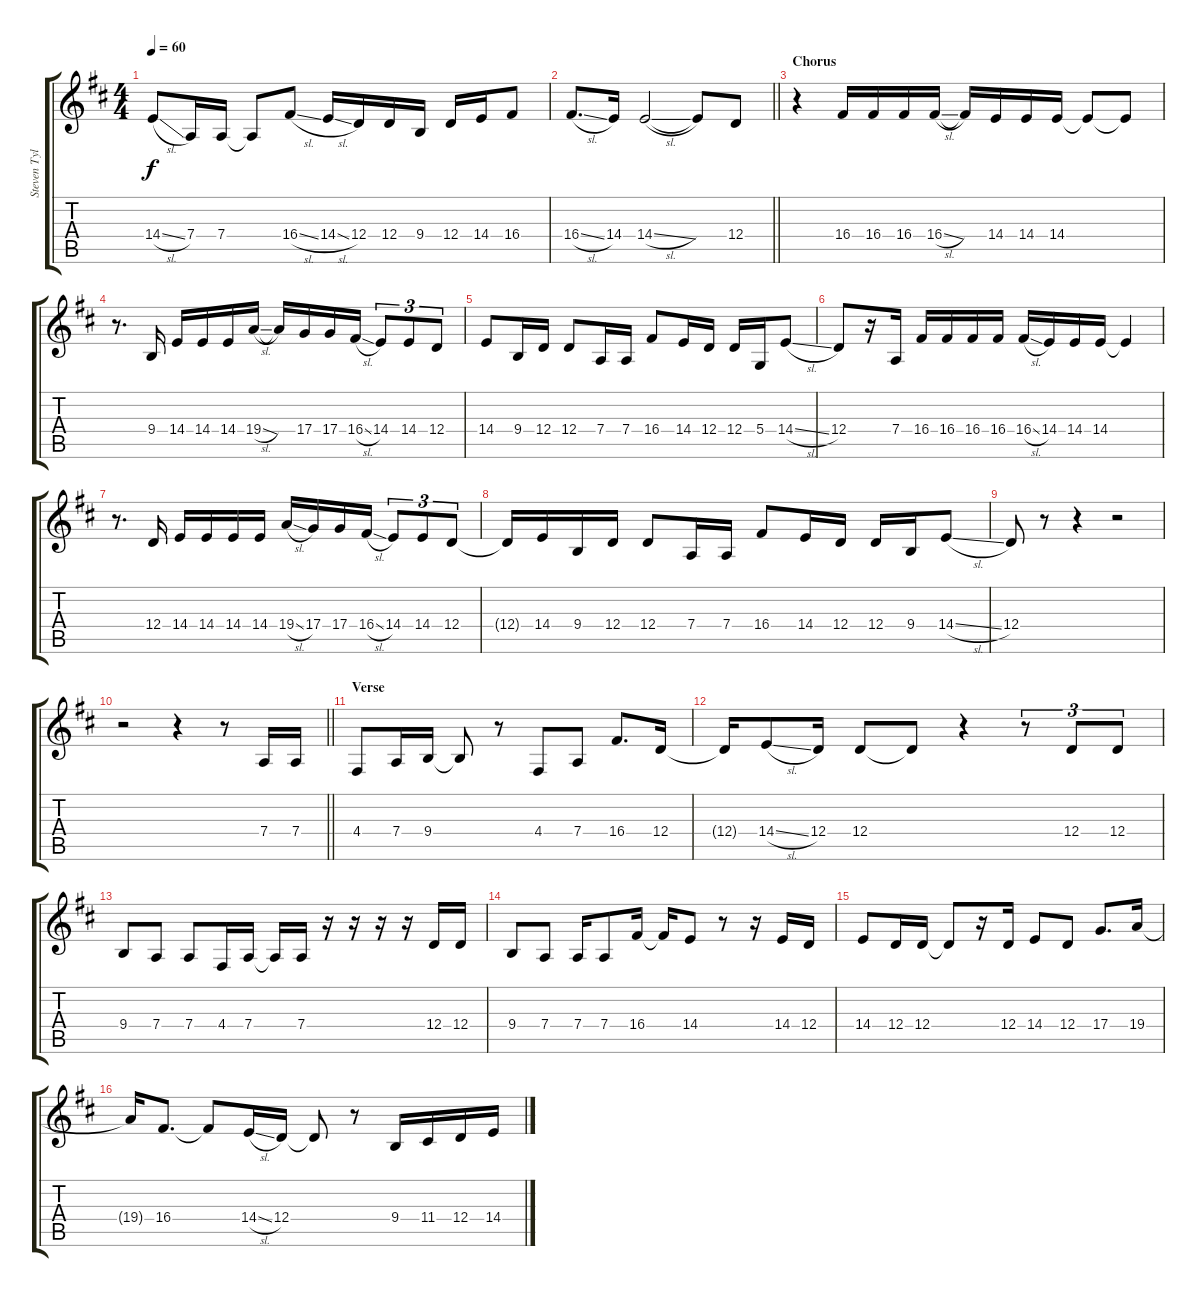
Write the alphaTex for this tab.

\track ("Steven Tyler" "Steven Tyl") {instrument lead2sawtooth}
\staff {score tabs}
\tuning (E4 B3 G3 D3 A2 E2) {hide}
\ts (4 4)
\tempo 60
\clef g2
\ks d
14.4{sl}.8{dy f} 7.4.16 7.4.16 7.4{t}.8 16.4{sl}.8 14.4{sl}.16 12.4.16 12.4.16 9.4.16 12.4.16 14.4.16 16.4.8 |
\barLineRight lightlight
16.4{sl}.8{d} 14.4.16 14.4{sl}.2 14.4{t}.8 12.4.8 |
\section ("" "Chorus")
r.4 16.4.16 16.4.16 16.4.16 16.4{sl}.16 16.4{t}.16 14.4.16 14.4.16 14.4.16 14.4{t}.8 14.4{t}.8 |
r.8{d} 9.4.16 14.4.16 14.4.16 14.4.16 19.4{sl}.16 19.4{t}.16 17.4.16 17.4.16 16.4{sl}.16 14.4.8{tu (3 2)} 14.4.8{tu (3 2)} 12.4.8{tu (3 2)} |
14.4.8 9.4.16 12.4.16 12.4.8 7.4.16 7.4.16 16.4.8 14.4.16 12.4.16 12.4.16 5.4.16 14.4{sl}.8 |
12.4.8 r.16 7.4.16 16.4.16 16.4.16 16.4.16 16.4.16 16.4{sl}.16 14.4.16 14.4.16 14.4.16 14.4{t}.4 |
r.8{d} 12.4.16 14.4.16 14.4.16 14.4.16 14.4.16 19.4{sl}.16 17.4.16 17.4.16 16.4{sl}.16 14.4.8{tu (3 2)} 14.4.8{tu (3 2)} 12.4.8{tu (3 2)} |
12.4{t}.16 14.4.16 9.4.16 12.4.16 12.4.8 7.4.16 7.4.16 16.4.8 14.4.16 12.4.16 12.4.16 9.4.16 14.4{sl}.8 |
12.4.8 r.8 r.4 r.2 |
\barLineRight lightlight
r.2 r.4 r.8 7.4.16 7.4.16 |
\section ("" "Verse")
4.4.8 7.4.16 9.4.16 9.4{t}.8 r.8 4.4.8 7.4.8 16.4.8{d} 12.4.16 |
12.4{t}.16 14.4{sl}.8 12.4.16 12.4.8 12.4{t}.8 r.4 r.8{tu (3 2)} 12.4.8{tu (3 2)} 12.4.8{tu (3 2)} |
9.4.8 7.4.8 7.4.8 4.4.16 7.4.16 7.4{t}.16 7.4.16 r.16 r.16 r.16 r.16 12.4.16 12.4.16 |
9.4.8 7.4.8 7.4.16 7.4.8 16.4.16 16.4{t}.16 14.4.8 r.8 r.16 14.4.16 12.4.16 |
14.4.8 12.4.16 12.4.16 12.4{t}.8 r.16 12.4.16 14.4.8 12.4.8 17.4.8{d} 19.4.16 |
19.4{t}.16 16.4.8{d} 16.4{t}.8 14.4{sl}.16 12.4.16 12.4{t}.8 r.8 9.4.16 11.4.16 12.4.16 14.4.16
